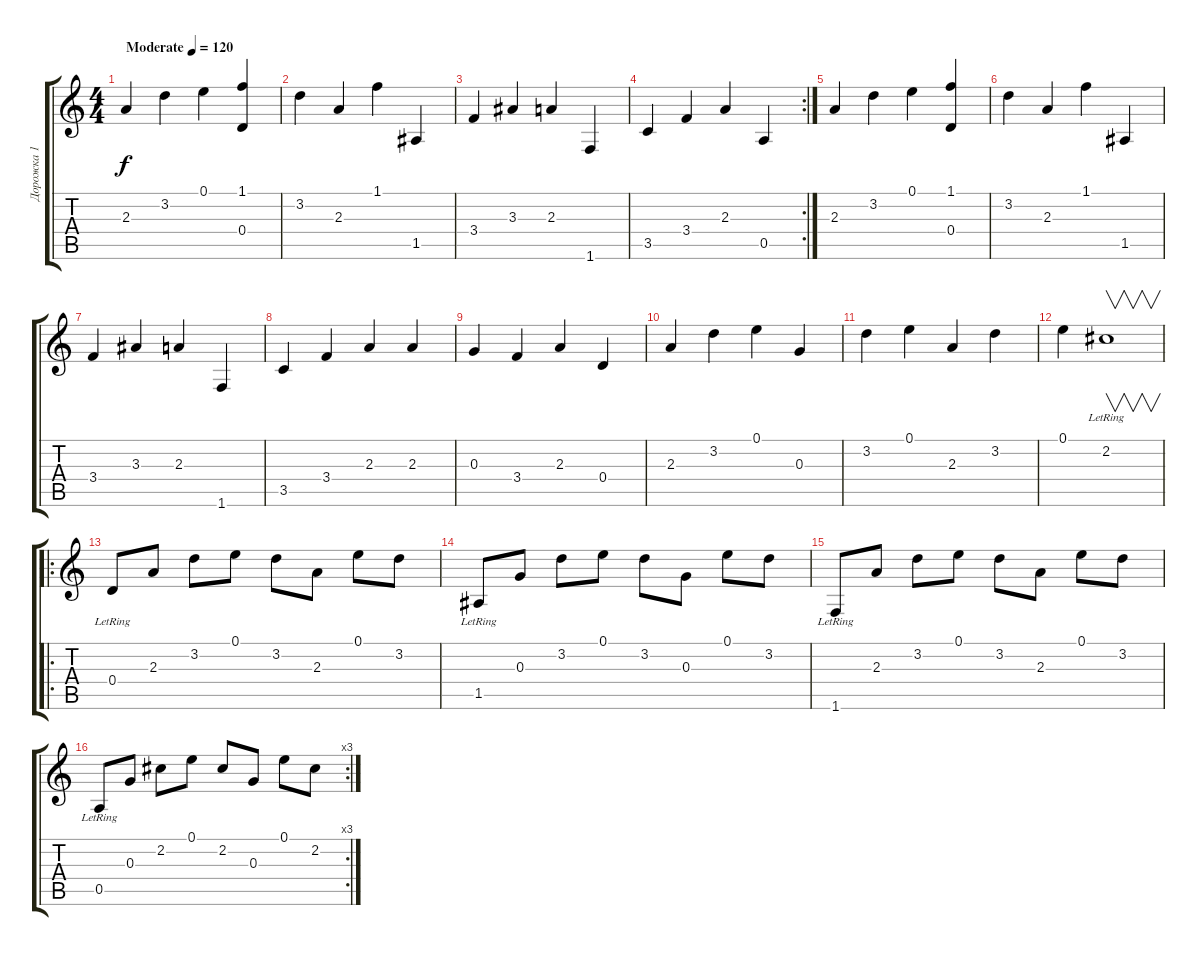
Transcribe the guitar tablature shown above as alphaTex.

\track ("Дорожка 1" "Дорожка 1") {instrument acousticguitarsteel}
\staff {score tabs}
\tuning (E4 B3 G3 D3 A2 E2) {hide}
\ts (4 4)
\tempo (120 "Moderate")
\clef g2
\ks c
2.3.4{dy f instrument acousticguitarsteel} 3.2.4 0.1.4 (1.1 0.4).4 |
3.2.4 2.3.4 1.1.4 1.5.4 |
3.4.4 3.3.4 2.3.4 1.6.4 |
\rc 2
3.5.4 3.4.4 2.3.4 0.5.4 |
2.3.4 3.2.4 0.1.4 (1.1 0.4).4 |
3.2.4 2.3.4 1.1.4 1.5.4 |
3.4.4 3.3.4 2.3.4 1.6.4 |
3.5.4 3.4.4 2.3.4 2.3.4 |
0.3.4 3.4.4 2.3.4 0.4.4 |
2.3.4 3.2.4 0.1.4 0.3.4 |
3.2.4 0.1.4 2.3.4 3.2.4 |
0.1.4 2.2{lr}.1{v} |
\ro
0.4{lr}.8 2.3.8 3.2.8 0.1.8 3.2.8 2.3.8 0.1.8 3.2.8 |
1.5{lr}.8 0.3.8 3.2.8 0.1.8 3.2.8 0.3.8 0.1.8 3.2.8 |
1.6{lr}.8 2.3.8 3.2.8 0.1.8 3.2.8 2.3.8 0.1.8 3.2.8 |
\rc 3
0.5{lr}.8 0.3.8 2.2.8 0.1.8 2.2.8 0.3.8 0.1.8 2.2.8
